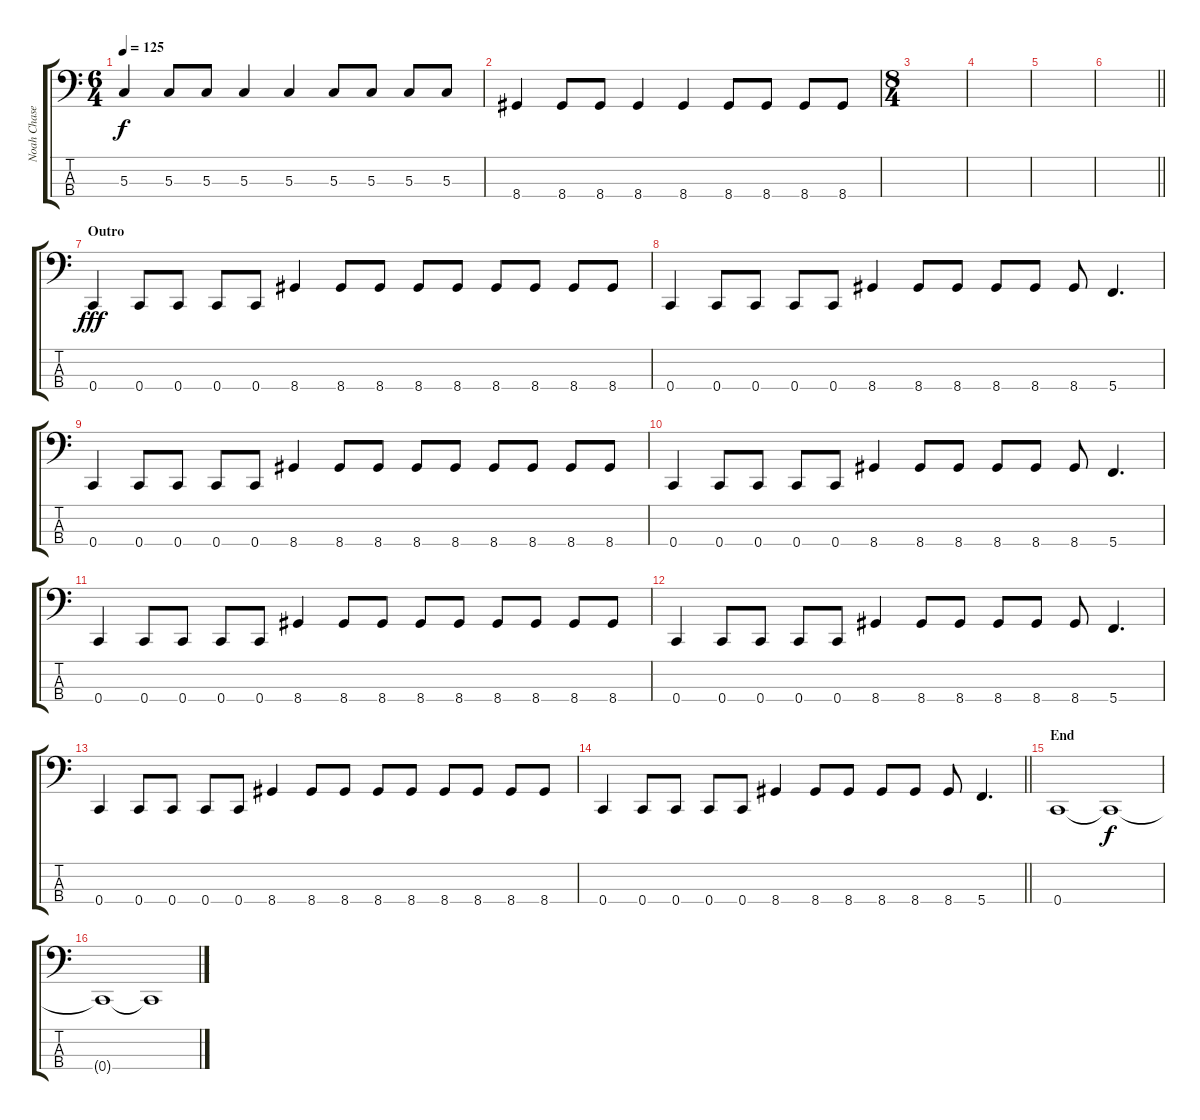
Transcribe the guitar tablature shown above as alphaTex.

\track ("Noah Chase" "Noah Chase") {instrument electricbasspick}
\staff {score tabs}
\tuning (F2 C2 G1 C1) {hide}
\ts (6 4)
\tempo 125
\clef f4
\ks c
5.3.4{dy f} 5.3.8 5.3.8 5.3.4 5.3.4 5.3.8 5.3.8 5.3.8 5.3.8 |
8.4.4 8.4.8 8.4.8 8.4.4 8.4.4 8.4.8 8.4.8 8.4.8 8.4.8 |
\ts (8 4)
|
|
|
\barLineRight lightlight
|
\section ("" "Outro")
0.4.4{dy fff} 0.4.8 0.4.8 0.4.8 0.4.8 8.4.4 8.4.8 8.4.8 8.4.8 8.4.8 8.4.8 8.4.8 8.4.8 8.4.8 |
0.4.4 0.4.8 0.4.8 0.4.8 0.4.8 8.4.4 8.4.8 8.4.8 8.4.8 8.4.8 8.4.8 5.4.4{d} |
0.4.4 0.4.8 0.4.8 0.4.8 0.4.8 8.4.4 8.4.8 8.4.8 8.4.8 8.4.8 8.4.8 8.4.8 8.4.8 8.4.8 |
0.4.4 0.4.8 0.4.8 0.4.8 0.4.8 8.4.4 8.4.8 8.4.8 8.4.8 8.4.8 8.4.8 5.4.4{d} |
0.4.4 0.4.8 0.4.8 0.4.8 0.4.8 8.4.4 8.4.8 8.4.8 8.4.8 8.4.8 8.4.8 8.4.8 8.4.8 8.4.8 |
0.4.4 0.4.8 0.4.8 0.4.8 0.4.8 8.4.4 8.4.8 8.4.8 8.4.8 8.4.8 8.4.8 5.4.4{d} |
0.4.4 0.4.8 0.4.8 0.4.8 0.4.8 8.4.4 8.4.8 8.4.8 8.4.8 8.4.8 8.4.8 8.4.8 8.4.8 8.4.8 |
\barLineRight lightlight
0.4.4 0.4.8 0.4.8 0.4.8 0.4.8 8.4.4 8.4.8 8.4.8 8.4.8 8.4.8 8.4.8 5.4.4{d} |
\section ("" "End")
0.4.1 0.4{t}.1{dy f} |
0.4{t}.1 0.4{t}.1
